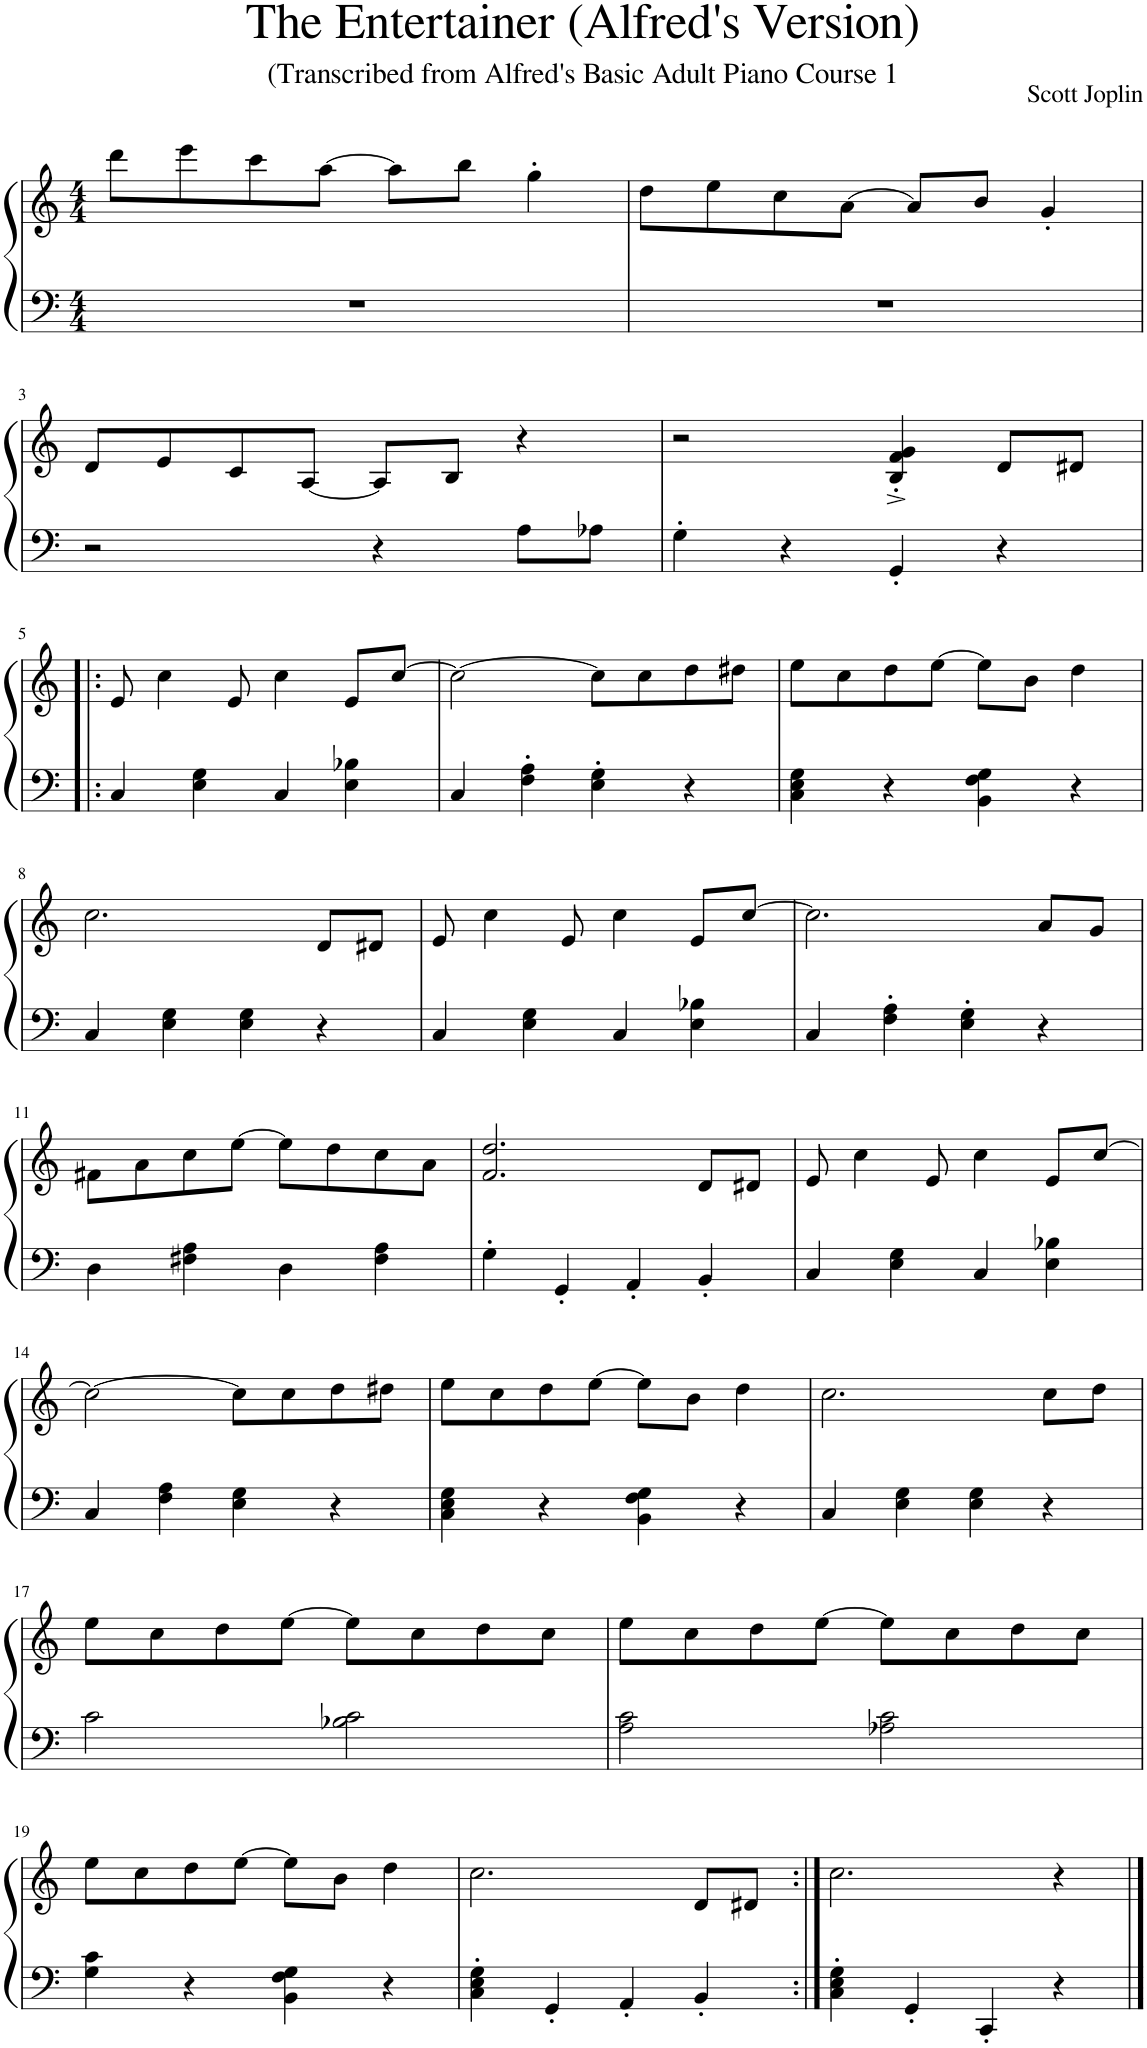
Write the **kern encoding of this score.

**kern	**kern
*part1	*part1
*staff2	*staff1
*I"Piano	*
*I'Pno.	*
*clefF4	*clefG2
*k[]	*k[]
*M4/4	*M4/4
=1	=1
1r	8ddd\L
.	8eee\
.	8ccc\
.	[8aa\J
.	8aa\L]
.	8bb\J
.	4gg'\
=2	=2
1r	8dd\L
.	8ee\
.	8cc\
.	[8a\J
.	8a/L]
.	8b/J
.	4g'/
!!LO:LB:g=z
=3	=3
2r	8d/L
.	8e/
.	8c/
.	[8A/J
4r	8A/L]
.	8B/J
8A\L	4r
8A-X\J	.
=4	=4
4G'\	2r
4r	.
4GG'/	4B/'^ 4f/'^ 4g/'^
4r	8d/L
.	8d#X/J
!!LO:LB:g=z
=5!|:	=5!|:
4C/	8e/
.	4cc\
4E\ 4G\	.
.	8e/
4C/	4cc\
4E\ 4B-X\	8e/L
.	[8cc/J
=6	=6
4C/	2cc\_
4F\' 4A\'	.
4E\' 4G\'	8cc\L]
.	8cc\
4r	8dd\
.	8dd#X\J
=7	=7
4C\ 4E\ 4G\	8ee\L
.	8cc\
4r	8dd\
.	[8ee\J
4BB\ 4F\ 4G\	8ee\L]
.	8b\J
4r	4dd\
!!LO:LB:g=z
=8	=8
4C/	2.cc\
4E\ 4G\	.
4E\ 4G\	.
4r	8d/L
.	8d#X/J
=9	=9
4C/	8e/
.	4cc\
4E\ 4G\	.
.	8e/
4C/	4cc\
4E\ 4B-X\	8e/L
.	[8cc/J
=10	=10
4C/	2.cc\]
4F\' 4A\'	.
4E\' 4G\'	.
4r	8a/L
.	8g/J
!!LO:LB:g=z
=11	=11
4D\	8f#X\L
.	8a\
4F#X\ 4A\	8cc\
.	[8ee\J
4D\	8ee\L]
.	8dd\
4F#\ 4A\	8cc\
.	8a\J
=12	=12
4G'\	2.f/ 2.dd/
4GG'/	.
4AA'/	.
4BB'/	8d/L
.	8d#X/J
=13	=13
4C/	8e/
.	4cc\
4E\ 4G\	.
.	8e/
4C/	4cc\
4E\ 4B-X\	8e/L
.	[8cc/J
!!LO:LB:g=z
=14	=14
4C/	2cc\_
4F\ 4A\	.
4E\ 4G\	8cc\L]
.	8cc\
4r	8dd\
.	8dd#X\J
=15	=15
4C\ 4E\ 4G\	8ee\L
.	8cc\
4r	8dd\
.	[8ee\J
4BB\ 4F\ 4G\	8ee\L]
.	8b\J
4r	4dd\
=16	=16
4C/	2.cc\
4E\ 4G\	.
4E\ 4G\	.
4r	8cc\L
.	8dd\J
!!LO:LB:g=z
=17	=17
2c\	8ee\L
.	8cc\
.	8dd\
.	[8ee\J
2B-X\ 2c\	8ee\L]
.	8cc\
.	8dd\
.	8cc\J
=18	=18
2A\ 2c\	8ee\L
.	8cc\
.	8dd\
.	[8ee\J
2A-X\ 2c\	8ee\L]
.	8cc\
.	8dd\
.	8cc\J
!!LO:LB:g=z
=19	=19
4G\ 4c\	8ee\L
.	8cc\
4r	8dd\
.	[8ee\J
4BB\ 4F\ 4G\	8ee\L]
.	8b\J
4r	4dd\
=20	=20
4C\' 4E\' 4G\'	2.cc\
4GG'/	.
4AA'/	.
4BB'/	8d/L
.	8d#X/J
=21:|!	=21:|!
4C\' 4E\' 4G\'	2.cc\
4GG'/	.
4CC'/	.
4r	4r
==	==
*-	*-
